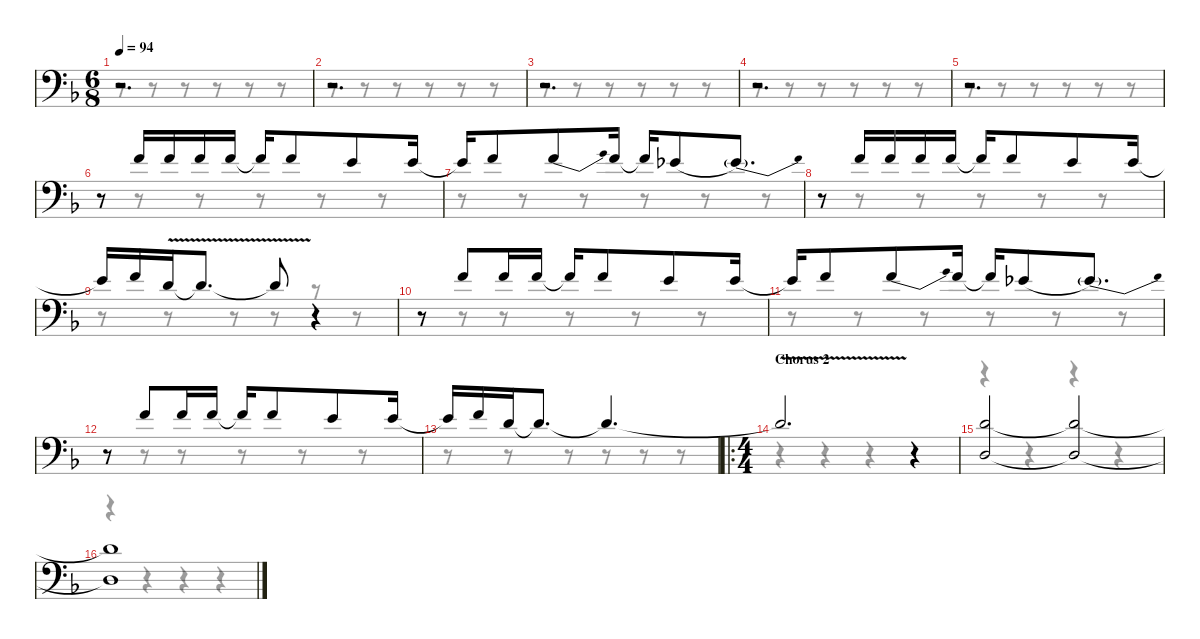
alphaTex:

\defaultSystemsLayout 4
\hideDynamics
\bracketExtendMode nobrackets
\singleTrackTrackNamePolicy hidden
\multiTrackTrackNamePolicy hidden
\otherSystemsTrackNameOrientation horizontal
\track ("Backing Vocals" "ob.") {instrument oboe}
\staff {score}
\tuning (E4 A3 F3 D3 A2 D2)
\voice
\ts (6 8)
\tempo 94
\clef f4
\ks dminor
r.2{d dy f} |
r.2{d} |
r.2{d} |
r.2{d} |
r.2{d} |
r.8 8.2{acc forcenatural}.16 8.2{acc forcenatural}.16 8.2{acc forcenatural}.16 8.2{acc forcenatural}.16 8.2{t acc forcenatural}.16 8.2{acc forcenatural}.8 7.2{acc forcenatural}.8 7.2{acc forcenatural}.16 |
7.2{t acc forcenatural}.16 8.2{acc forcenatural}.8 8.2{be (bend 0 0 34.9999992 4) acc forcenatural}.8 8.2{acc forcenatural}.16 8.2{t acc forcenatural}.16 6.2{be (hold 0 0 60 0) acc b}.8 6.2{be (bend 0 0 60 4) t acc b}.8{d} |
r.8 8.2{acc forcenatural}.16 8.2{acc forcenatural}.16 8.2{acc forcenatural}.16 8.2{acc forcenatural}.16 8.2{t acc forcenatural}.16 8.2{acc forcenatural}.8 7.2{acc forcenatural}.8 7.2{acc forcenatural}.16 |
7.2{t acc forcenatural}.16 8.2{acc forcenatural}.16 9.3{v acc forcenatural}.16 9.3{v t acc forcenatural}.8{d} 9.3{v t acc forcenatural}.8 r.4 |
r.8 8.2{acc forcenatural}.8 8.2{acc forcenatural}.16 8.2{acc forcenatural}.16 8.2{t acc forcenatural}.16 8.2{acc forcenatural}.8 7.2{acc forcenatural}.8 7.2{acc forcenatural}.16 |
7.2{t acc forcenatural}.16 8.2{acc forcenatural}.8 8.2{be (bend 0 0 34.9999992 4) acc forcenatural}.8 8.2{acc forcenatural}.16 8.2{t acc forcenatural}.16 6.2{be (hold 0 0 60 0) acc b}.8 6.2{be (bend 0 0 60 4) t acc b}.8{d} |
r.8 8.2{acc forcenatural}.8 8.2{acc forcenatural}.16 8.2{acc forcenatural}.16 8.2{t acc forcenatural}.16 8.2{acc forcenatural}.8 7.2{acc forcenatural}.8 7.2{acc forcenatural}.16 |
7.2{t acc forcenatural}.16 8.2{acc forcenatural}.16 9.3{acc forcenatural}.16 9.3{t acc forcenatural}.8{d} 9.3{t acc forcenatural}.4{d} |
\ro
\ts (4 4)
\beaming (8 2 2 2 2)
\section ("" "Chorus 2")
9.3{v t acc forcenatural}.2{d} r.4 |
(5.2{acc forcenatural} 5.5{acc forcenatural}).2 (5.2{t acc forcenatural} 5.5{t acc forcenatural}).2 |
(5.2{t acc forcenatural} 5.5{t acc forcenatural}).1
\voice
\clef f4
\ottava regular
\simile none
\ks dminor
r.8{dy mf} r.8 r.8 r.8 r.8 r.8 |
r.8 r.8 r.8 r.8 r.8 r.8 |
r.8 r.8 r.8 r.8 r.8 r.8 |
r.8 r.8 r.8 r.8 r.8 r.8 |
r.8 r.8 r.8 r.8 r.8 r.8 |
r.8 r.8 r.8 r.8 r.8 r.8 |
r.8 r.8 r.8 r.8 r.8 r.8 |
r.8 r.8 r.8 r.8 r.8 r.8 |
r.8 r.8 r.8 r.8 r.8 r.8 |
r.8 r.8 r.8 r.8 r.8 r.8 |
r.8 r.8 r.8 r.8 r.8 r.8 |
r.8 r.8 r.8 r.8 r.8 r.8 |
r.8 r.8 r.8 r.8 r.8 r.8 |
r.4 r.4 r.4 r.4 |
r.4 r.4 r.4 r.4 |
r.4 r.4 r.4 r.4
